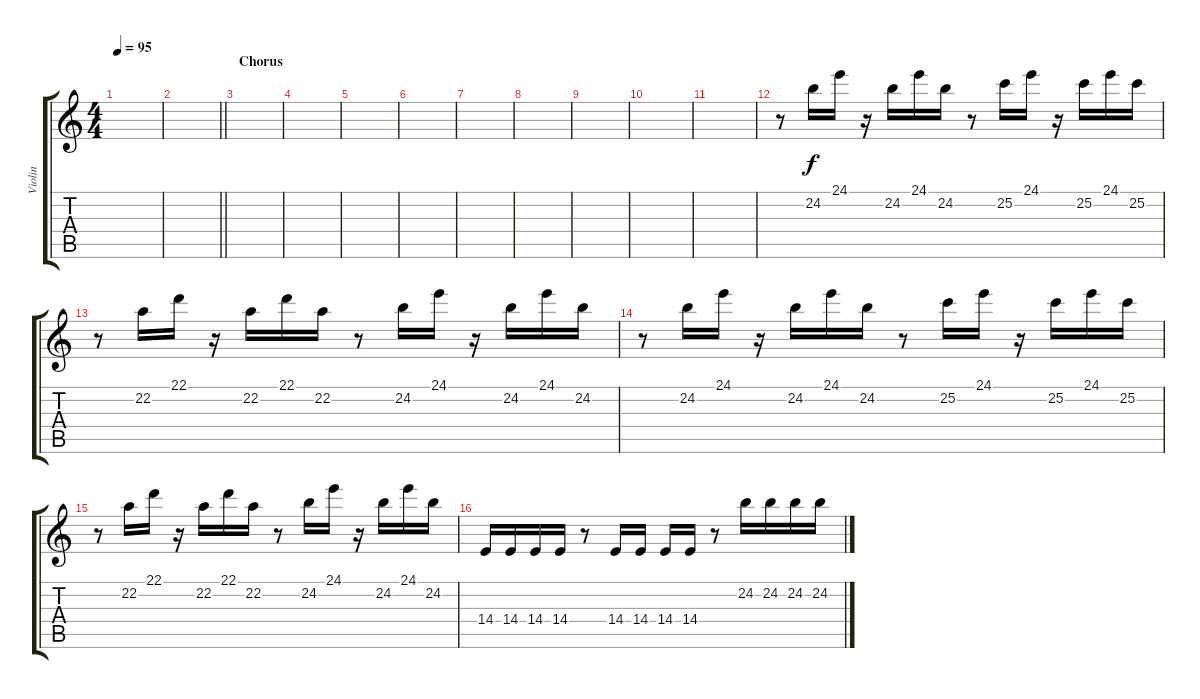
\track ("Violin" "Violin") {instrument viola}
\staff {score tabs}
\tuning (E4 B3 G3 D3 A2 E2) {hide}
\ts (4 4)
\tempo 95
\clef g2
\ks c
|
\barLineRight lightlight
|
\section ("" "Chorus")
|
|
|
|
|
|
|
|
|
r.8{volume 13} 24.2.16{dy f} 24.1.16 r.16 24.2.16 24.1.16 24.2.16 r.8 25.2.16 24.1.16 r.16 25.2.16 24.1.16 25.2.16 |
r.8 22.2.16 22.1.16 r.16 22.2.16 22.1.16 22.2.16 r.8 24.2.16 24.1.16 r.16 24.2.16 24.1.16 24.2.16 |
r.8 24.2.16 24.1.16 r.16 24.2.16 24.1.16 24.2.16 r.8 25.2.16 24.1.16 r.16 25.2.16 24.1.16 25.2.16 |
r.8 22.2.16 22.1.16 r.16 22.2.16 22.1.16 22.2.16 r.8 24.2.16 24.1.16 r.16 24.2.16 24.1.16 24.2.16 |
14.4.16 14.4.16 14.4.16 14.4.16 r.8 14.4.16 14.4.16 14.4.16 14.4.16 r.8 24.2.16 24.2.16 24.2.16 24.2.16
